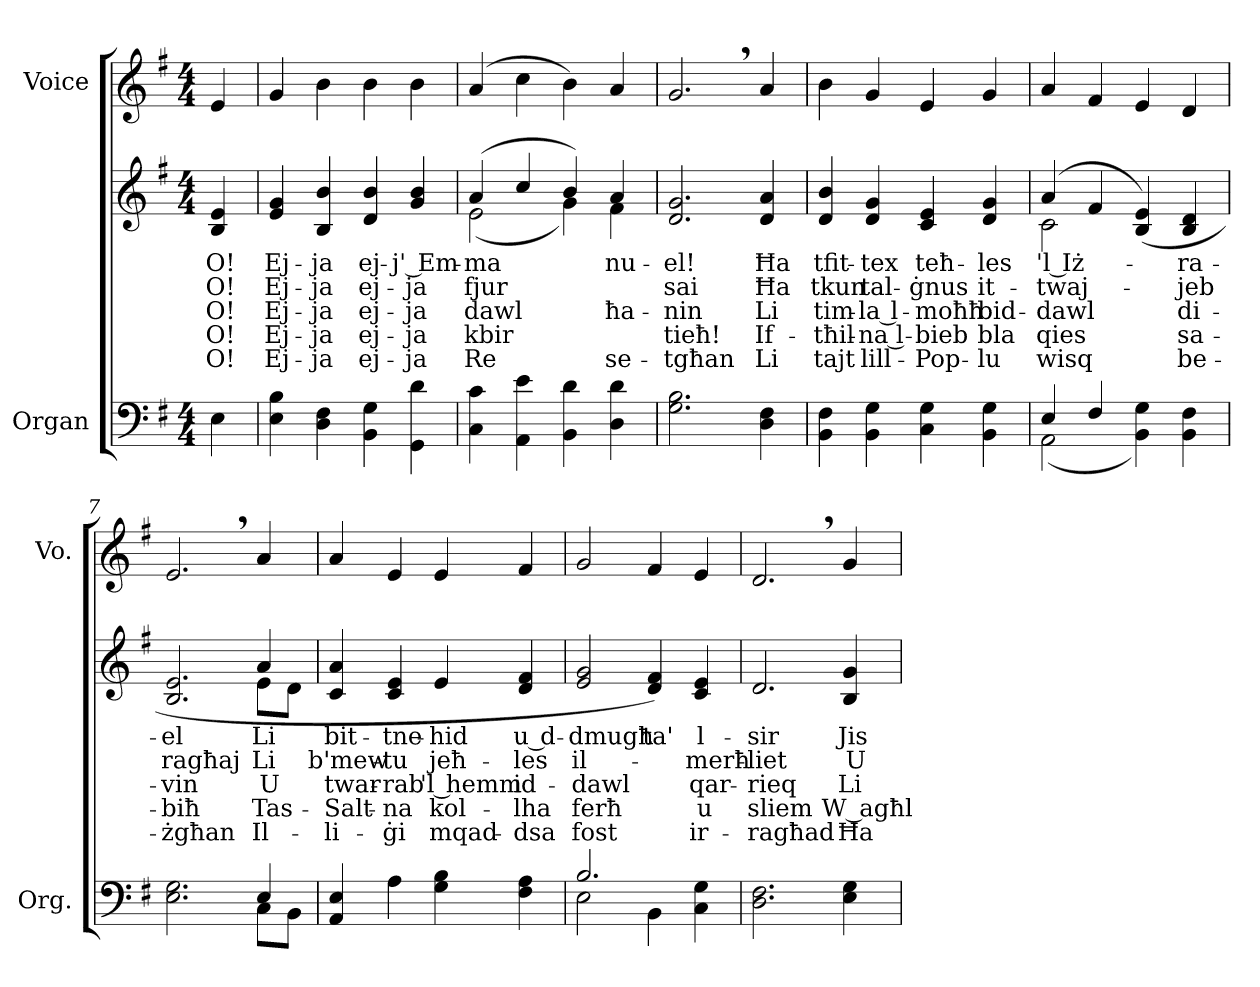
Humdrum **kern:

**kern	**kern	**text	**text	**text	**text	**text	**kern
*part2	*part2	*part2	*part2	*part2	*part2	*part2	*part1
*staff3	*staff2	*staff2	*staff2	*staff2	*staff2	*staff2	*staff1
*I"Organ	*	*	*	*	*	*	*I"Voice
*I'Org.	*	*	*	*	*	*	*I'Vo.
*clefF4	*clefG2	*	*	*	*	*	*clefG2
*k[f#]	*k[f#]	*	*	*	*	*	*k[f#]
*M4/4	*M4/4	*	*	*	*	*	*M4/4
=1	=1	=1	=1	=1	=1	=1	=1
4E\	4B/ 4e/	O!	O!	O!	O!	O!	4e/
=2	=2	=2	=2	=2	=2	=2	=2
4E\ 4B\	4e/ 4g/	Ej-	Ej-	Ej-	Ej-	Ej-	4g/
4D\ 4F#\	4B/ 4b/	-ja	-ja	-ja	-ja	-ja	4b\
4BB\ 4G\	4d/ 4b/	ej-	ej-	ej-	ej-	ej-	4b\
4GG\ 4d\	4g/ 4b/	-j' Em-	-ja	-ja	-ja	-ja	4b\
=3	=3	=3	=3	=3	=3	=3	=3
*	*^	*	*	*	*	*	*
4C\ 4c\	(4a/	(2e\	-ma	fjur	dawl	kbir	Re	(4a/
4AA\ 4e\	4cc/	.	.	.	.	.	.	4cc\
4BB\ 4d\	4b/)	4g\)	.	.	.	.	.	4b\)
4D\ 4d\	4a/	4f#\	-nu-	.	ħa-	.	se-	4a/
*	*v	*v	*	*	*	*	*	*
=4	=4	=4	=4	=4	=4	=4	=4
2.G\ 2.B\	2.d/ 2.g/	-el!	-sai	-nin	-tieħ!	-tgħan	2.g,/
4D\ 4F#\	4d/ 4a/	Ħa	Ħa	Li	If-	Li	4a/
=5	=5	=5	=5	=5	=5	=5	=5
4BB\ 4F#\	4d/ 4b/	tfit-	tkun	tim-	-tħil-	tajt	4b\
4BB\ 4G\	4d/ 4g/	-tex	tal-	-la l-	-na l-	lill-	4g/
4C\ 4G\	4c/ 4e/	teħ-	-ġnus	-moħħ	-bieb	-Pop-	4e/
4BB\ 4G\	4d/ 4g/	-les	it-	bid-	bla	-lu	4g/
=6	=6	=6	=6	=6	=6	=6	=6
*^	*^	*	*	*	*	*	*
4E/	(2AA\	(4a/	(2c\	'l Iż-	-twaj-	-dawl	qies	wisq	4a/
4F#/	.	4f#/	.	.	.	.	.	.	4f#/
4BB\ 4G\)	2ryy	(4B/ 4e/)	2ryy	.	.	.	.	.	4e/
4BB\ 4F#\	.	4B/ 4d/	.	-ra-	-jeb	di-	sa-	be-	4d/
=7	=7	=7	=7	=7	=7	=7	=7	=7	=7
2.E\ 2.G\	2.ryy	2.B/ 2.e/	2.ryy	-el	ragħaj	-vin	-biħ	-żgħan	2.e,/
4E/	8C\L	4a/	8e\L	Li	Li	U	Tas-	Il-	4a/
.	8BB\J	.	8d\J	.	.	.	.	.	.
*v	*v	*	*	*	*	*	*	*	*
*	*v	*v	*	*	*	*	*	*
=8	=8	=8	=8	=8	=8	=8	=8
4AA/ 4E/	4c/ 4a/	bit-	b'mew-	twar-	-Salt-	-li-	4a/
4A\	4c/ 4e/	-tne-	-tu	-rab	-na	-ġi	4e/
4G\ 4B\	4e/	-hid	jeħ-	'l hemm	kol-	mqad-	4e/
4F#\ 4A\	4d/ 4f#/	u d-	-les	id-	-lha	-dsa	4f#/
=9	=9	=9	=9	=9	=9	=9	=9
*^	*	*	*	*	*	*	*
2.B/	2E\	2e/ 2g/	-dmugħ	il-	-dawl	ferħ	fost	2g/
.	4BB\	4d/ 4f#/)	ta'	.	.	.	.	4f#/
4C\ 4G\	4ryy	4c/ 4e/	l-	-merħ-	qar-	u	ir-	4e/
*v	*v	*	*	*	*	*	*	*
=10	=10	=10	=10	=10	=10	=10	=10
2.D\ 2.F#\	2.d/	-sir	-liet	-rieq	sliem	-ragħad	2.d,/
4E\ 4G\	4B/ 4g/	Jis-	U	Li	W agħl-	Ħa	4g/
=	=	=	=	=	=	=	=
*-	*-	*-	*-	*-	*-	*-	*-
